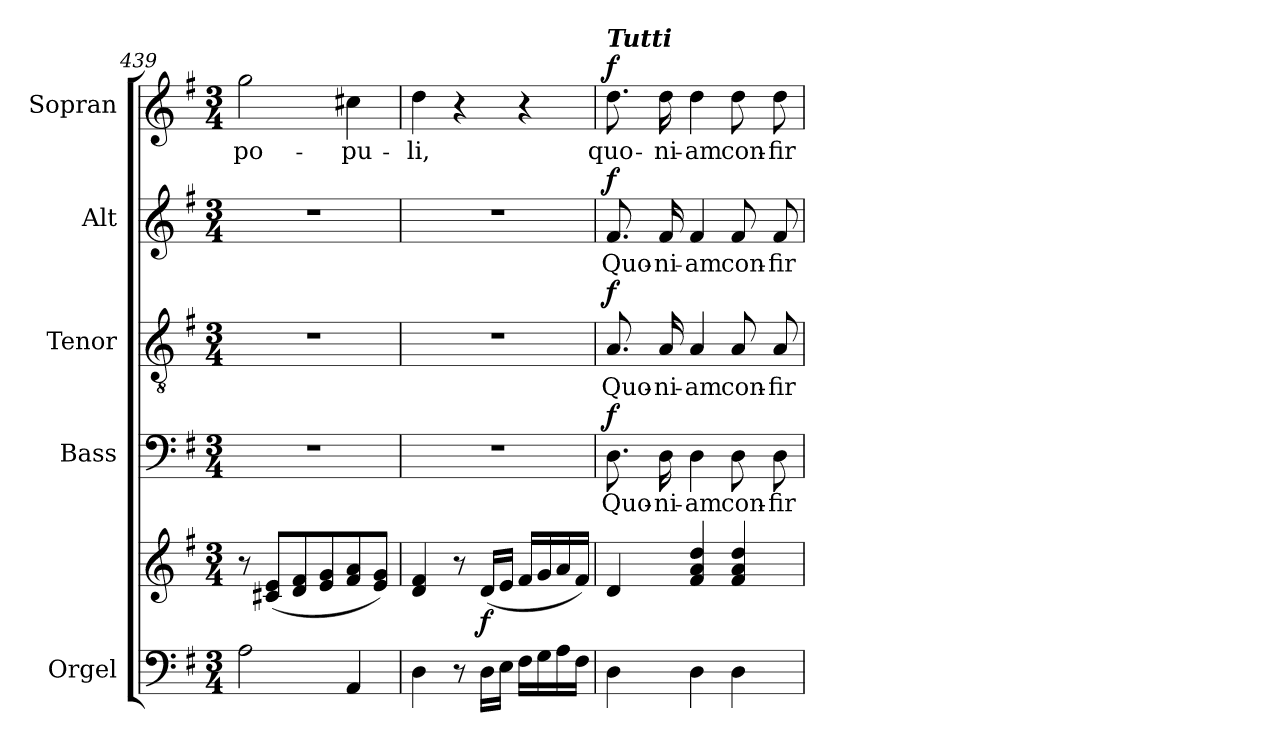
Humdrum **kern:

**kern	**kern	**dynam	**kern	**text	**dynam	**kern	**text	**dynam	**kern	**text	**dynam	**kern	**text	**dynam
*part5	*part5	*part5	*part4	*part4	*part4	*part3	*part3	*part3	*part2	*part2	*part2	*part1	*part1	*part1
*staff6	*staff5	*staff5/6	*staff4	*staff4	*staff4	*staff3	*staff3	*staff3	*staff2	*staff2	*staff2	*staff1	*staff1	*staff1
*I"Orgel	*	*	*I"Bass	*	*	*I"Tenor	*	*	*I"Alt	*	*	*I"Sopran	*	*
*I'Org.	*	*	*I'B.	*	*	*I'T.	*	*	*I'A.	*	*	*I'S.	*	*
*clefF4	*clefG2	*	*clefF4	*	*	*clefGv2	*	*	*clefG2	*	*	*clefG2	*	*
*k[f#]	*k[f#]	*	*k[f#]	*	*	*k[f#]	*	*	*k[f#]	*	*	*k[f#]	*	*
*G:	*G:	*	*G:	*	*	*G:	*	*	*G:	*	*	*G:	*	*
*M3/4	*M3/4	*	*M3/4	*	*	*M3/4	*	*	*M3/4	*	*	*M3/4	*	*
=439	=439	=439	=439	=439	=439	=439	=439	=439	=439	=439	=439	=439	=439	=439
!	!	!	!	!	!	!	!	!	!	!	!	!	!LO:LY:b	!
2A\	8r	.	2.r	.	.	2.r	.	.	2.r	.	.	2gg\	po-	.
.	(<8c#X/ 8e/L	.	.	.	.	.	.	.	.	.	.	.	.	.
.	8d/ 8f#/	.	.	.	.	.	.	.	.	.	.	.	.	.
.	8e/ 8g/	.	.	.	.	.	.	.	.	.	.	.	.	.
!	!	!	!	!	!	!	!	!	!	!	!	!	!LO:LY:b	!
4AA/	8f#/ 8a/	.	.	.	.	.	.	.	.	.	.	4cc#X\	-pu-	.
.	8e/ 8g/J)	.	.	.	.	.	.	.	.	.	.	.	.	.
!!LO:LB:g=z
=440	=440	=440	=440	=440	=440	=440	=440	=440	=440	=440	=440	=440	=440	=440
!	!	!	!	!	!	!	!	!	!	!	!	!	!LO:LY:b	!
4D\	4d/ 4f#/	.	2.r	.	.	2.r	.	.	2.r	.	.	4dd\	-li,	.
8r	8r	.	.	.	.	.	.	.	.	.	.	4r	.	.
!	!	!LO:DY:b	!	!	!	!	!	!	!	!	!	!	!	!
16D\LL	(<16d/LL	f	.	.	.	.	.	.	.	.	.	.	.	.
16E\JJ	16e/JJ	.	.	.	.	.	.	.	.	.	.	.	.	.
16F#\LL	16f#/LL	.	.	.	.	.	.	.	.	.	.	4r	.	.
16G\	16g/	.	.	.	.	.	.	.	.	.	.	.	.	.
16A\	16a/	.	.	.	.	.	.	.	.	.	.	.	.	.
16F#\JJ	16f#/JJ)	.	.	.	.	.	.	.	.	.	.	.	.	.
=441	=441	=441	=441	=441	=441	=441	=441	=441	=441	=441	=441	=441	=441	=441
!	!	!	!	!	!	!	!	!	!	!	!	!LO:TX:a:Bi:t=Tutti	!	!
!	!	!	!	!LO:LY:b	!LO:DY:a	!	!LO:LY:b	!LO:DY:a	!	!LO:LY:b	!LO:DY:a	!	!LO:LY:b	!LO:DY:a
4D\	4d/	.	8.D\	Quo-	f	8.A/	Quo-	f	8.f#/	Quo-	f	8.dd\	quo-	f
!	!	!	!	!LO:LY:b	!	!	!LO:LY:b	!	!	!LO:LY:b	!	!	!LO:LY:b	!
.	.	.	16D\	-ni-	.	16A/	-ni-	.	16f#/	-ni-	.	16dd\	-ni-	.
!	!	!	!	!LO:LY:b	!	!	!LO:LY:b	!	!	!LO:LY:b	!	!	!LO:LY:b	!
4D\	4f#/ 4a/ 4dd/	.	4D\	-am	.	4A/	-am	.	4f#/	-am	.	4dd\	-am	.
!	!	!	!	!LO:LY:b	!	!	!LO:LY:b	!	!	!LO:LY:b	!	!	!LO:LY:b	!
4D\	4f#/ 4a/ 4dd/	.	8D\	con-	.	8A/	con-	.	8f#/	con-	.	8dd\	con-	.
!	!	!	!	!LO:LY:b	!	!	!LO:LY:b	!	!	!LO:LY:b	!	!	!LO:LY:b	!
.	.	.	8D\	-fir-	.	8A/	-fir-	.	8f#/	-fir-	.	8dd\	-fir-	.
=	=	=	=	=	=	=	=	=	=	=	=	=	=	=
*-	*-	*-	*-	*-	*-	*-	*-	*-	*-	*-	*-	*-	*-	*-
